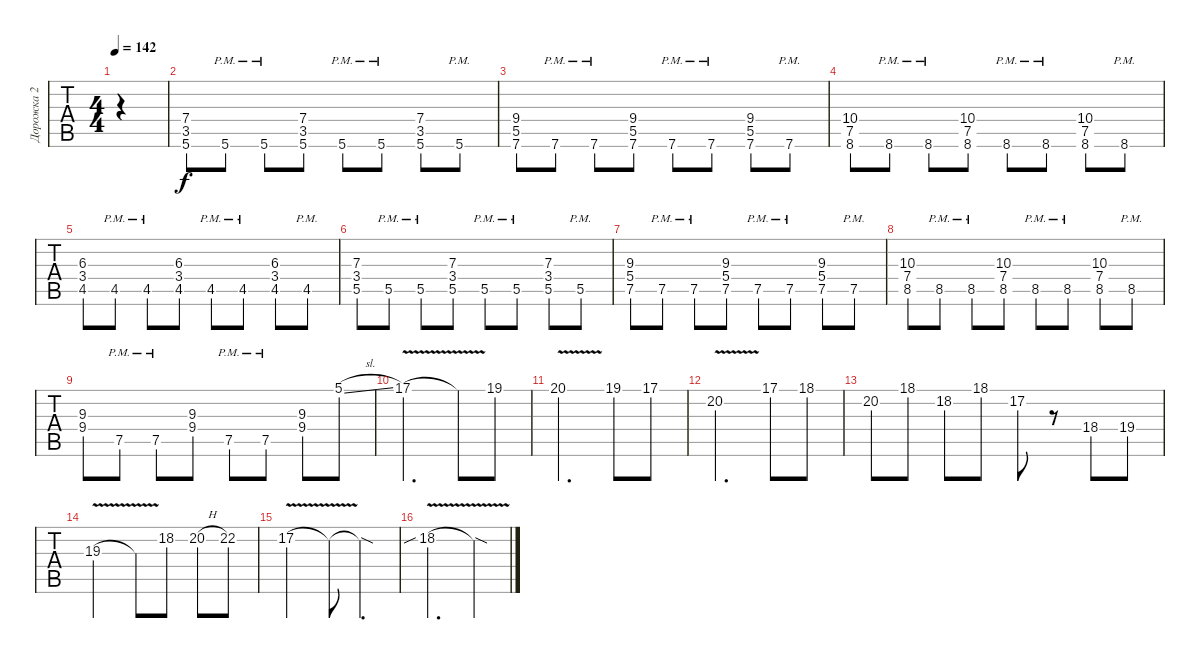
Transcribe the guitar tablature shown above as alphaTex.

\track ("Дорожка 2" "Дорожка 2") {instrument electricguitarclean}
\staff {tabs}
\tuning (Eb4 Bb3 Gb3 Db3 Ab2 Eb2) {hide}
\ts (4 4)
\tempo 142
\clef g2
\ks c
|
(7.4 3.5 5.6).8{volume 13} 5.6{pm}.8 5.6{pm}.8 (7.4 3.5 5.6).8 5.6{pm}.8 5.6{pm}.8 (7.4 3.5 5.6).8 5.6{pm}.8 |
(9.4 5.5 7.6).8 7.6{pm}.8 7.6{pm}.8 (9.4 5.5 7.6).8 7.6{pm}.8 7.6{pm}.8 (9.4 5.5 7.6).8 7.6{pm}.8 |
(10.4 7.5 8.6).8 8.6{pm}.8 8.6{pm}.8 (10.4 7.5 8.6).8 8.6{pm}.8 8.6{pm}.8 (10.4 7.5 8.6).8 8.6{pm}.8 |
(6.3 3.4 4.5).8 4.5{pm}.8 4.5{pm}.8 (6.3 3.4 4.5).8 4.5{pm}.8 4.5{pm}.8 (6.3 3.4 4.5).8 4.5{pm}.8 |
(7.3 3.4 5.5).8 5.5{pm}.8 5.5{pm}.8 (7.3 3.4 5.5).8 5.5{pm}.8 5.5{pm}.8 (7.3 3.4 5.5).8 5.5{pm}.8 |
(9.3 5.4 7.5).8 7.5{pm}.8 7.5{pm}.8 (9.3 5.4 7.5).8 7.5{pm}.8 7.5{pm}.8 (9.3 5.4 7.5).8 7.5{pm}.8 |
(10.3 7.4 8.5).8 8.5{pm}.8 8.5{pm}.8 (10.3 7.4 8.5).8 8.5{pm}.8 8.5{pm}.8 (10.3 7.4 8.5).8 8.5{pm}.8 |
(9.3 9.4).8 7.5{pm}.8 7.5{pm}.8 (9.3 9.4).8 7.5{pm}.8 7.5{pm}.8 (9.3 9.4).8 5.1{sl}.8{volume 7 balance 5 instrument electricguitarclean} |
17.1{v}.2{d} 17.1{t}.8 19.1.8 |
20.1{v}.2{d} 19.1.8 17.1.8 |
20.2{v}.2{d} 17.1.8 18.1.8 |
20.2.8 18.1.8 18.2.8 18.1.8 17.2.8 r.8 18.4.8 19.4.8 |
19.3{v}.2 19.3{t}.8 18.2.8 20.2{h}.8 22.2.8 |
17.2{v}.2 17.2{t}.8 17.2{sod t}.4{d} |
18.2{v sib}.2{d} 18.2{sod t}.4
